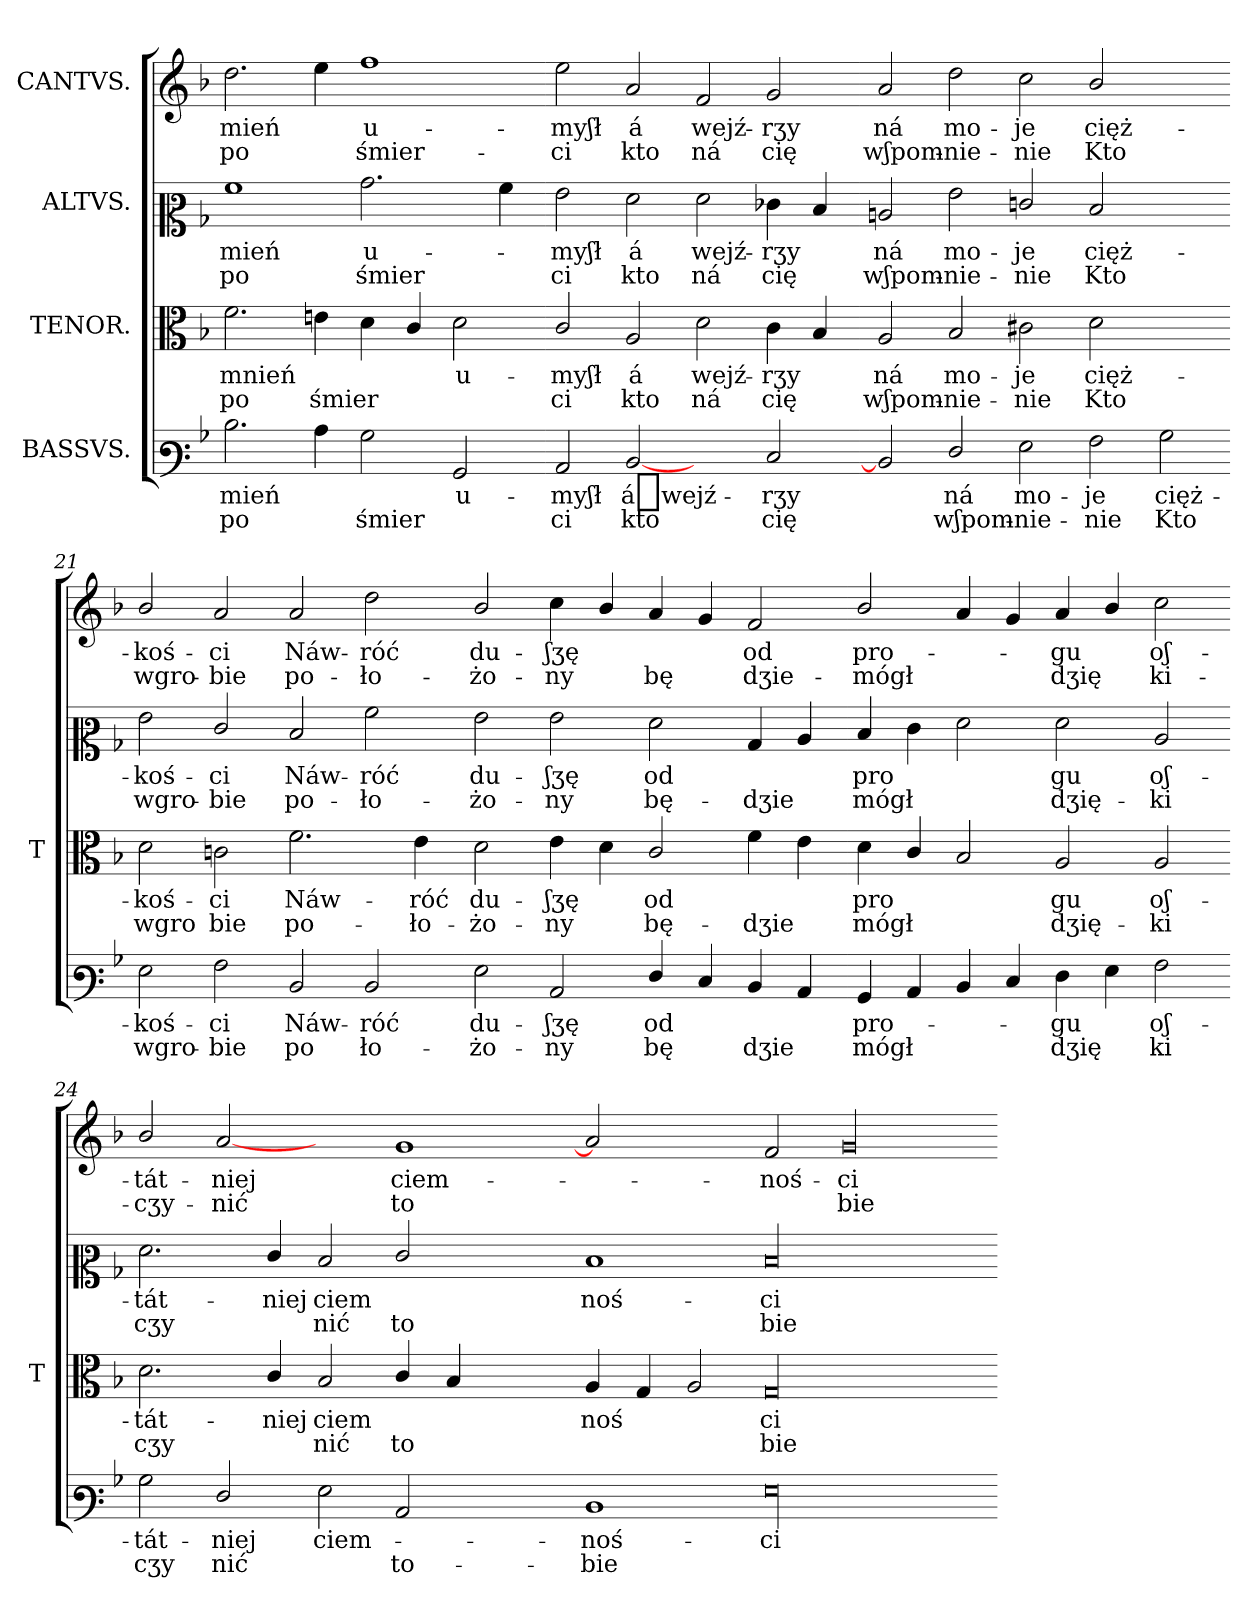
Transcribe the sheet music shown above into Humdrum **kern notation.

**kern	**text	**text	**kern	**text	**text	**kern	**text	**text	**kern	**text	**text
*part4	*part4	*part4	*part3	*part3	*part3	*part2	*part2	*part2	*part1	*part1	*part1
*staff4	*staff4	*staff4	*staff3	*staff3	*staff3	*staff2	*staff2	*staff2	*staff1	*staff1	*staff1
*I"BASSVS.	*	*	*I"TENOR.	*	*	*I"ALTVS.	*	*	*I"CANTVS.	*	*
*	*	*	*I'T	*	*	*	*	*	*	*	*
*clefF3	*	*	*clefC3	*	*	*clefC2	*	*	*clefG2	*	*
*k[b-]	*	*	*k[b-]	*	*	*k[b-]	*	*	*k[b-]	*	*
=	=	=	=	=	=	=	=	=	=	=	=
2.d	-mień	po	2.f	-mnień	po	1a	-mień	po	2.dd	-mień	po
4c	.	.	4en	.	śmier	.	.	.	4ee	.	.
2B-	.	śmier	4d	.	.	2.b-	u-	śmier	1ff	u-	śmier-
.	.	.	4c/	.	.	.	.	.	.	.	.
2BB-	u-	.	2d	u-	.	.	.	.	.	.	.
.	.	.	.	.	.	4a	.	.	.	.	.
=19-	=19-	=19-	=19-	=19-	=19-	=19-	=19-	=19-	=19-	=19-	=19-
2C	-myʃł	ci	2c/	-myʃł	ci	2g	-myʃł	ci	2ee	-myʃł	-ci
[2D	á_wejź-	kto	2A	á	kto	2f	á	kto	2a	á	kto
2ryy	.	.	2d	wejź-	ná	2f	wejź-	ná	2f	wejź-	ná
2E	-rӡy	cię	4c	-rӡy	cię	4e-X	-rӡy	cię	2g	-rӡy	cię
.	.	.	4B-	.	.	4d	.	.	.	.	.
=20-	=20-	=20-	=20-	=20-	=20-	=20-	=20-	=20-	=20-	=20-	=20-
2D]	.	.	2A	ná	wʃpom-	2cn	ná	wʃpom-	2a	ná	wʃpom-
2F/	ná	wʃpom-	2B-	mo-	-nie-	2g	mo-	-nie-	2dd	mo-	-nie-
2G	mo-	-nie-	2c#X	-je	-nie	2en/	-je	-nie	2cc	-je	-nie
2A	-je	-nie	2d	cięż-	Kto	2d	cięż-	Kto	2b-/	cięż-	Kto
2B-	cięż-	Kto	2ryy	.	.	2ryy	.	.	2ryy	.	.
=21-	=21-	=21-	=21-	=21-	=21-	=21-	=21-	=21-	=21-	=21-	=21-
2G	-koś-	wgro-	2d	-koś-	wgro	2g	-koś-	wgro-	2b-/	-koś-	wgro-
2A	-ci	-bie	2cn	-ci	bie	2e/	-ci	-bie	2a	-ci	-bie
2D	Náw-	po	2.f	Náw-	po-	2d	Náw-	po-	2a	Náw-	po-
2D	-róć	ło-	.	.	.	2a	-róć	-ło-	2dd	-róć	-ło-
.	.	.	4e	-róć	-ło-	.	.	.	.	.	.
=22-	=22-	=22-	=22-	=22-	=22-	=22-	=22-	=22-	=22-	=22-	=22-
2G	du-	-żo-	2d	du-	-żo-	2g	du-	-żo-	2b-/	du-	-żo-
2C	-ʃӡę	-ny	4e	-ʃӡę	-ny	2g	-ʃӡę	-ny	4cc	-ʃӡę	-ny
.	.	.	4d	.	.	.	.	.	4b-/	.	.
4F/	od	bę	2c/	od	bę-	2f	od	bę-	4a	.	bę
4E	.	.	.	.	.	.	.	.	4g	.	.
4D	.	dӡie	4f	.	-dӡie	4B-	.	-dӡie	2f	od	dӡie-
4C	.	.	4e	.	.	4c	.	.	.	.	.
=23-	=23-	=23-	=23-	=23-	=23-	=23-	=23-	=23-	=23-	=23-	=23-
4BB-	pro-	mógł	4d	pro	mógł	4d	pro	mógł	2b-/	pro-	-mógł
4C	.	.	4c/	.	.	4e	.	.	.	.	.
4D	.	.	2B-	.	.	2f	.	.	4a	.	.
4E	.	.	.	.	.	.	.	.	4g	.	.
4F	-gu	dӡię	2A	gu	dӡię-	2f	gu	dӡię-	4a	-gu	dӡię
4G	.	.	.	.	.	.	.	.	4b-/	.	.
2A	oʃ-	ki	2A	oʃ-	-ki	2c	oʃ-	-ki	2cc	oʃ-	ki-
=24-	=24-	=24-	=24-	=24-	=24-	=24-	=24-	=24-	=24-	=24-	=24-
2B-	-tát-	cӡy	2.d	-tát-	cӡy	2.f	-tát-	cӡy	2b-/	-tát-	cӡy-
2F/	-niej	nić	.	.	.	.	.	.	[2a	-niej	-nić
.	.	.	4c/	-niej	.	4e/	-niej	.	.	.	.
2G	ciem-	.	2B-	ciem	nić	2d	ciem	nić	2ryy	.	.
2C	.	to-	4c/	.	to	2e/	.	to	1g	ciem-	to
.	.	.	4B-	.	.	.	.	.	.	.	.
2ryy	.	.	2ryy	.	.	2ryy	.	.	.	.	.
=25-	=25-	=25-	=25-	=25-	=25-	=25-	=25-	=25-	=25-	=25-	=25-
1D	-noś-	-bie	4A	noś	.	1d	noś-	.	2a]	.	.
.	.	.	4G	.	.	.	.	.	.	.	.
.	.	.	2A	.	.	.	.	.	2ryy	.	.
!LO:N:vis=00	!	!	!LO:N:vis=00	!	!	!LO:N:vis=00	!	!	!	!	!
1G	-ci	.	1G/	ci	bie	1d/	-ci	bie	2f	-noś-	.
!	!	!	!	!	!	!	!	!	!LO:N:vis=00	!	!
.	.	.	.	.	.	.	.	.	1g	-ci	bie
2ryy	.	.	2ryy	.	.	2ryy	.	.	.	.	.
=-	=-	=-	=-	=-	=-	=-	=-	=-	=-	=-	=-
*-	*-	*-	*-	*-	*-	*-	*-	*-	*-	*-	*-
